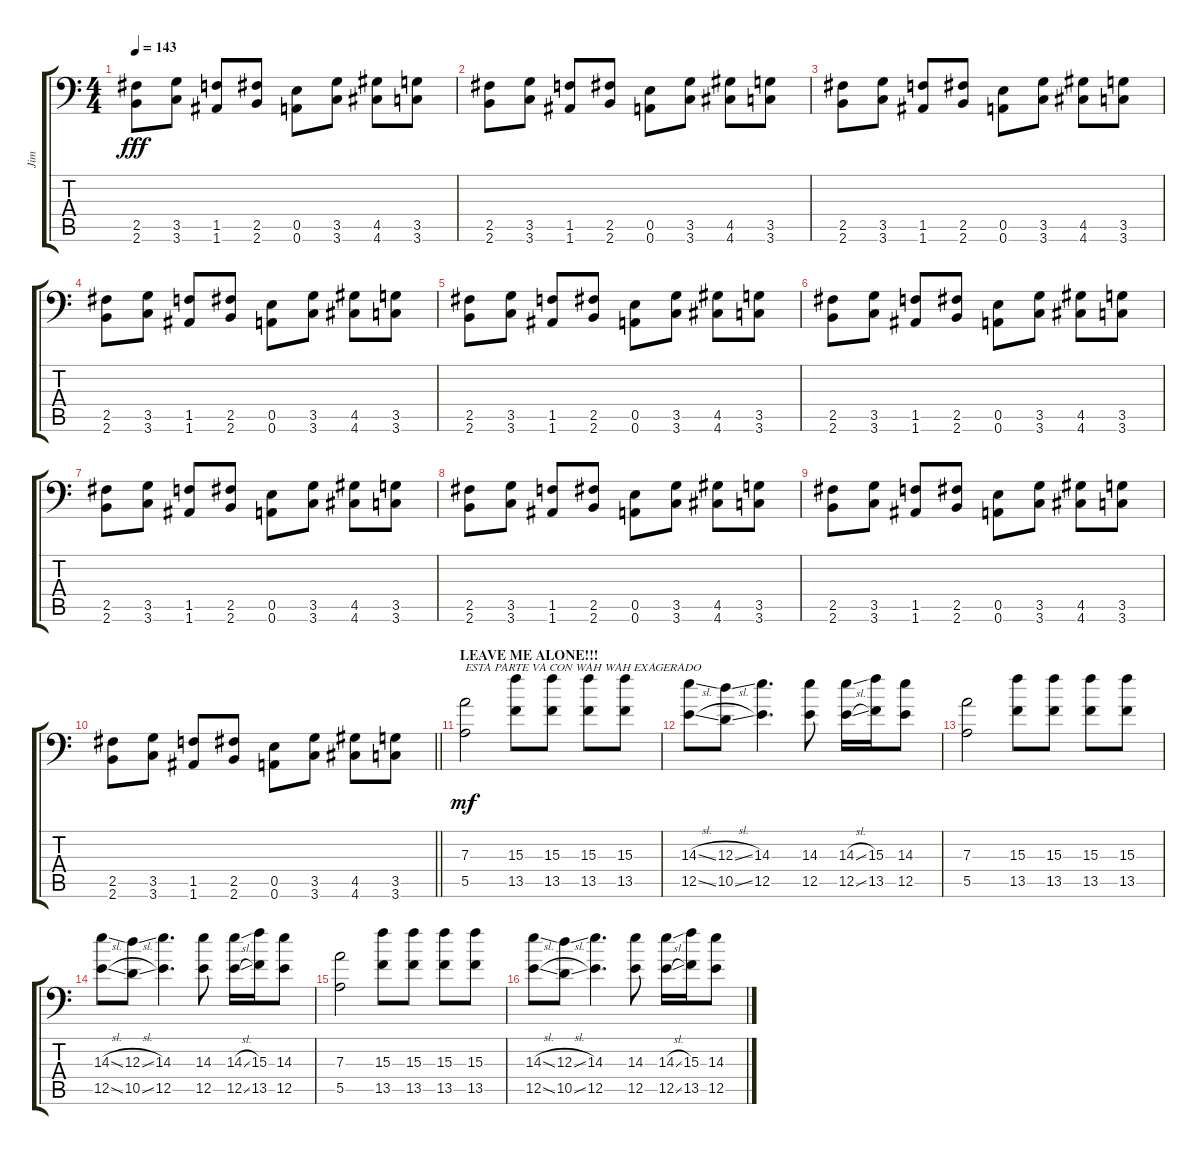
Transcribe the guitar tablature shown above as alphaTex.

\track ("Jim" "Jim") {instrument distortionguitar}
\staff {score tabs}
\tuning (B3 G3 D3 A2 E2 A1) {hide}
\ts (4 4)
\tempo 143
\clef f4
\ks c
(2.5 2.6).8{dy fff} (3.5 3.6).8 (1.5 1.6).8 (2.5 2.6).8 (0.5 0.6).8 (3.5 3.6).8 (4.5 4.6).8 (3.5 3.6).8 |
(2.5 2.6).8 (3.5 3.6).8 (1.5 1.6).8 (2.5 2.6).8 (0.5 0.6).8 (3.5 3.6).8 (4.5 4.6).8 (3.5 3.6).8 |
(2.5 2.6).8 (3.5 3.6).8 (1.5 1.6).8 (2.5 2.6).8 (0.5 0.6).8 (3.5 3.6).8 (4.5 4.6).8 (3.5 3.6).8 |
(2.5 2.6).8 (3.5 3.6).8 (1.5 1.6).8 (2.5 2.6).8 (0.5 0.6).8 (3.5 3.6).8 (4.5 4.6).8 (3.5 3.6).8 |
(2.5 2.6).8 (3.5 3.6).8 (1.5 1.6).8 (2.5 2.6).8 (0.5 0.6).8 (3.5 3.6).8 (4.5 4.6).8 (3.5 3.6).8 |
(2.5 2.6).8 (3.5 3.6).8 (1.5 1.6).8 (2.5 2.6).8 (0.5 0.6).8 (3.5 3.6).8 (4.5 4.6).8 (3.5 3.6).8 |
(2.5 2.6).8 (3.5 3.6).8 (1.5 1.6).8 (2.5 2.6).8 (0.5 0.6).8 (3.5 3.6).8 (4.5 4.6).8 (3.5 3.6).8 |
(2.5 2.6).8 (3.5 3.6).8 (1.5 1.6).8 (2.5 2.6).8 (0.5 0.6).8 (3.5 3.6).8 (4.5 4.6).8 (3.5 3.6).8 |
(2.5 2.6).8 (3.5 3.6).8 (1.5 1.6).8 (2.5 2.6).8 (0.5 0.6).8 (3.5 3.6).8 (4.5 4.6).8 (3.5 3.6).8 |
\barLineRight lightlight
(2.5 2.6).8 (3.5 3.6).8 (1.5 1.6).8 (2.5 2.6).8 (0.5 0.6).8 (3.5 3.6).8 (4.5 4.6).8 (3.5 3.6).8 |
\section ("" "LEAVE ME ALONE!!!")
(7.3 5.5).2{txt "ESTA PARTE VA CON WAH WAH EXAGERADO" dy mf volume 16} (15.3 13.5).8 (15.3 13.5).8 (15.3 13.5).8 (15.3 13.5).8 |
(14.3{sl} 12.5{sl}).8 (12.3{sl} 10.5{sl}).8 (14.3 12.5).4{d} (14.3 12.5).8 (14.3{sl} 12.5{sl}).16 (15.3 13.5).16 (14.3 12.5).8 |
(7.3 5.5).2 (15.3 13.5).8 (15.3 13.5).8 (15.3 13.5).8 (15.3 13.5).8 |
(14.3{sl} 12.5{sl}).8 (12.3{sl} 10.5{sl}).8 (14.3 12.5).4{d} (14.3 12.5).8 (14.3{sl} 12.5{sl}).16 (15.3 13.5).16 (14.3 12.5).8 |
(7.3 5.5).2 (15.3 13.5).8 (15.3 13.5).8 (15.3 13.5).8 (15.3 13.5).8 |
(14.3{sl} 12.5{sl}).8 (12.3{sl} 10.5{sl}).8 (14.3 12.5).4{d} (14.3 12.5).8 (14.3{sl} 12.5{sl}).16 (15.3 13.5).16 (14.3 12.5).8
